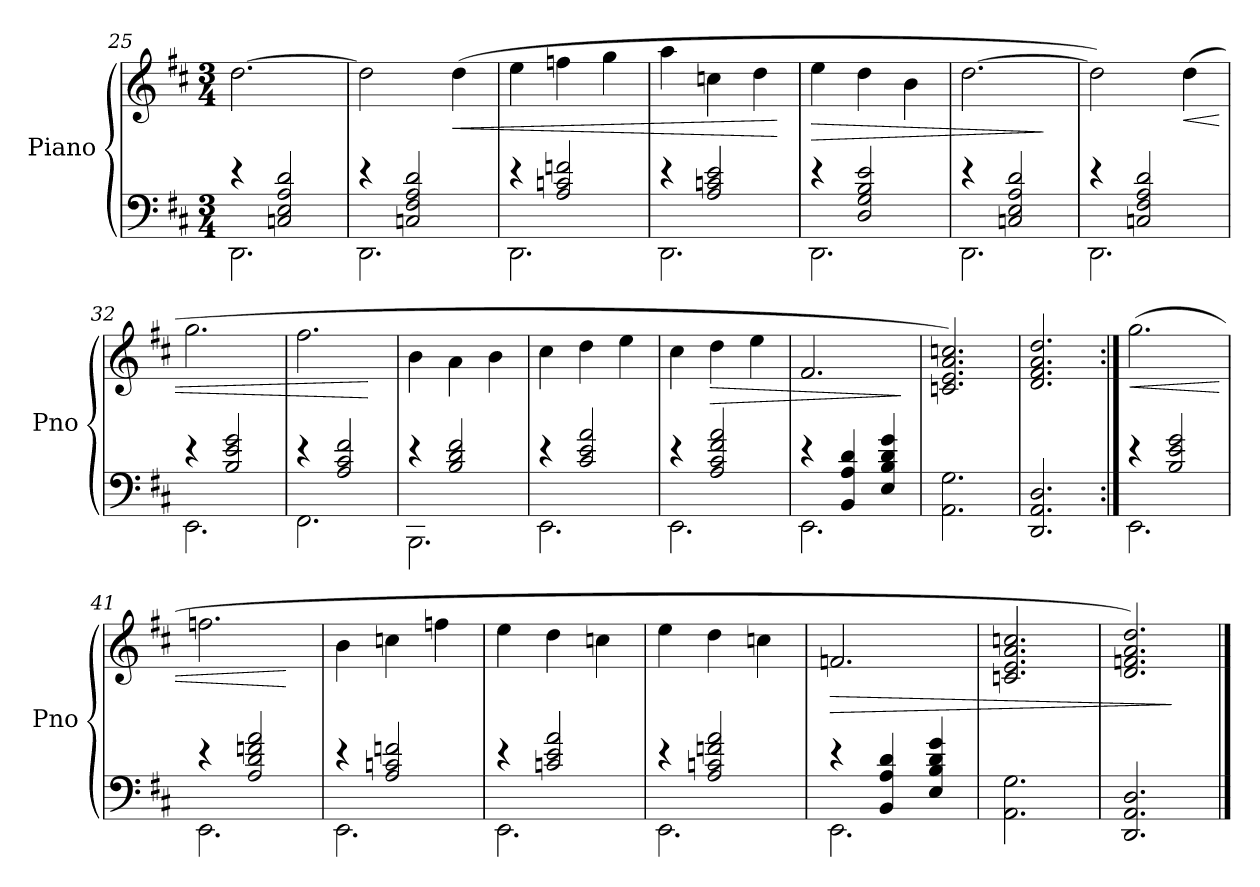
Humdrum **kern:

**kern	**kern	**dynam
*part1	*part1	*part1
*staff2	*staff1	*staff1/2
*I"Piano	*	*
*I'Pno	*	*
*clefF4	*clefG2	*
*k[f#c#]	*k[f#c#]	*
*M3/4	*M3/4	*
=25	=25	=25
*^	*	*
2.DD\	4re	[2.dd\	.
.	2Cn/ 2E/ 2A/ 2d/	.	.
=26	=26	=26	=26
2.DD\	4re	2dd\]	.
.	2Cn/ 2F#/ 2A/ 2d/	.	.
!	!	!	!LO:HP:b
.	.	(4dd\	<
=27	=27	=27	=27
2.DD\	4re	4ee\	.
.	2A/ 2cn/ 2fn/	4ffn\	.
.	.	4gg\	.
=28	=28	=28	=28
2.DD\	4re	4aa\	.
.	2A/ 2cn/ 2e/	4ccn\	.
.	.	4dd\	.
*v	*v	*	*
.	.	[
=29	=29	=29
*^	*	*
!	!	!	!LO:HP:b
2.DD\	4re	4ee\	>
.	2D/ 2G/ 2B/ 2e/	4dd\	.
.	.	4b\	.
!!LO:LB:g=z
=30	=30	=30	=30
2.DD\	4re	[2.dd\	.
.	2Cn/ 2E/ 2A/ 2d/	.	.
*v	*v	*	*
.	.	]
=31	=31	=31
*^	*	*
2.DD\	4re	2dd\])	.
.	2Cn/ 2F#/ 2A/ 2d/	.	.
!	!	!	!LO:HP:b
.	.	(4dd\	<
=32	=32	=32	=32
2.EE\	4re	2.gg\	.
.	2B/ 2e/ 2g/	.	.
=33	=33	=33	=33
2.FF#\	4re	2.ff#\	.
.	2A/ 2c#/ 2f#/	.	.
*v	*v	*	*
.	.	[
=34	=34	=34
*^	*	*
2.BBB\	4re	4b\	.
.	2B/ 2d/ 2f#/	4a\	.
.	.	4b\	.
=35	=35	=35	=35
2.EE\	4re	4cc#\	.
.	2c#/ 2e/ 2a/	4dd\	.
.	.	4ee\	.
=36	=36	=36	=36
2.EE\	4re	4cc#\	.
!	!	!	!LO:HP:b
.	2A/ 2c#/ 2f#/ 2a/	4dd\	>
.	.	4ee\	.
=37	=37	=37	=37
2.EE\	4re	2.f#/	.
.	4BB/ 4A/ 4d/	.	.
.	4E/ 4B/ 4d/ 4g/	.	.
*v	*v	*	*
.	.	]
=38	=38	=38
2.AA\ 2.G\	2.cn/ 2.e/ 2.a/ 2.ccn/)	.
=39	=39	=39
2.DD/ 2.AA/ 2.D/	2.d/ 2.f#/ 2.a/ 2.dd/	.
!!LO:LB:g=z
=40:|!	=40:|!	=40:|!
*^	*	*
!	!	!	!LO:HP:b
2.EE\	4re	(2.gg\	<
.	2B/ 2e/ 2g/	.	.
=41	=41	=41	=41
2.EE\	4re	2.ffn\	.
.	2A/ 2d/ 2fn/ 2a/	.	.
*v	*v	*	*
.	.	[
=42	=42	=42
*^	*	*
2.EE\	4re	4b\	.
.	2A/ 2cn/ 2fn/	4ccn\	.
.	.	4ffn\	.
=43	=43	=43	=43
2.EE\	4re	4ee\	.
.	2cn/ 2e/ 2a/	4dd\	.
.	.	4ccn\	.
=44	=44	=44	=44
2.EE\	4re	4ee\	.
.	2A/ 2cn/ 2fn/ 2a/	4dd\	.
.	.	4ccn\	.
=45	=45	=45	=45
!	!	!	!LO:HP:b
2.EE\	4re	2.fn/	>
.	4BB/ 4A/ 4d/	.	.
.	4E/ 4B/ 4d/ 4g/	.	.
*v	*v	*	*
=46	=46	=46
2.AA\ 2.G\	2.cn/ 2.e/ 2.a/ 2.ccn/	.
=47	=47	=47
2.DD/ 2.AA/ 2.D/	2.d/ 2.fn/ 2.a/ 2.dd/)	.
.	.	]
==	==	==
*-	*-	*-
